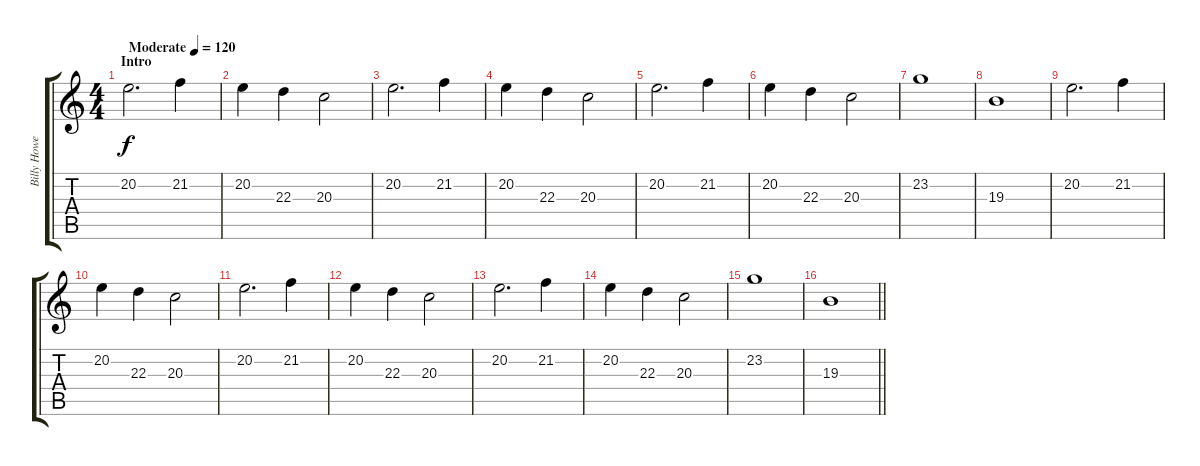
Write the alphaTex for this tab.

\track ("Billy Howerdel (Keyboard II)" "Billy Howe") {instrument stringensemble1}
\staff {score tabs}
\tuning (Db4 Ab3 E3 B2 Gb2 Db2) {hide}
\ts (4 4)
\section ("" "Intro")
\tempo (120 "Moderate")
\clef g2
\ks c
20.2.2{d dy f instrument stringensemble1} 21.2.4 |
20.2.4 22.3.4 20.3.2 |
20.2.2{d} 21.2.4 |
20.2.4 22.3.4 20.3.2 |
20.2.2{d} 21.2.4 |
20.2.4 22.3.4 20.3.2 |
23.2.1 |
19.3.1 |
20.2.2{d} 21.2.4 |
20.2.4 22.3.4 20.3.2 |
20.2.2{d} 21.2.4 |
20.2.4 22.3.4 20.3.2 |
20.2.2{d} 21.2.4 |
20.2.4 22.3.4 20.3.2 |
23.2.1 |
\barLineRight lightlight
19.3.1
